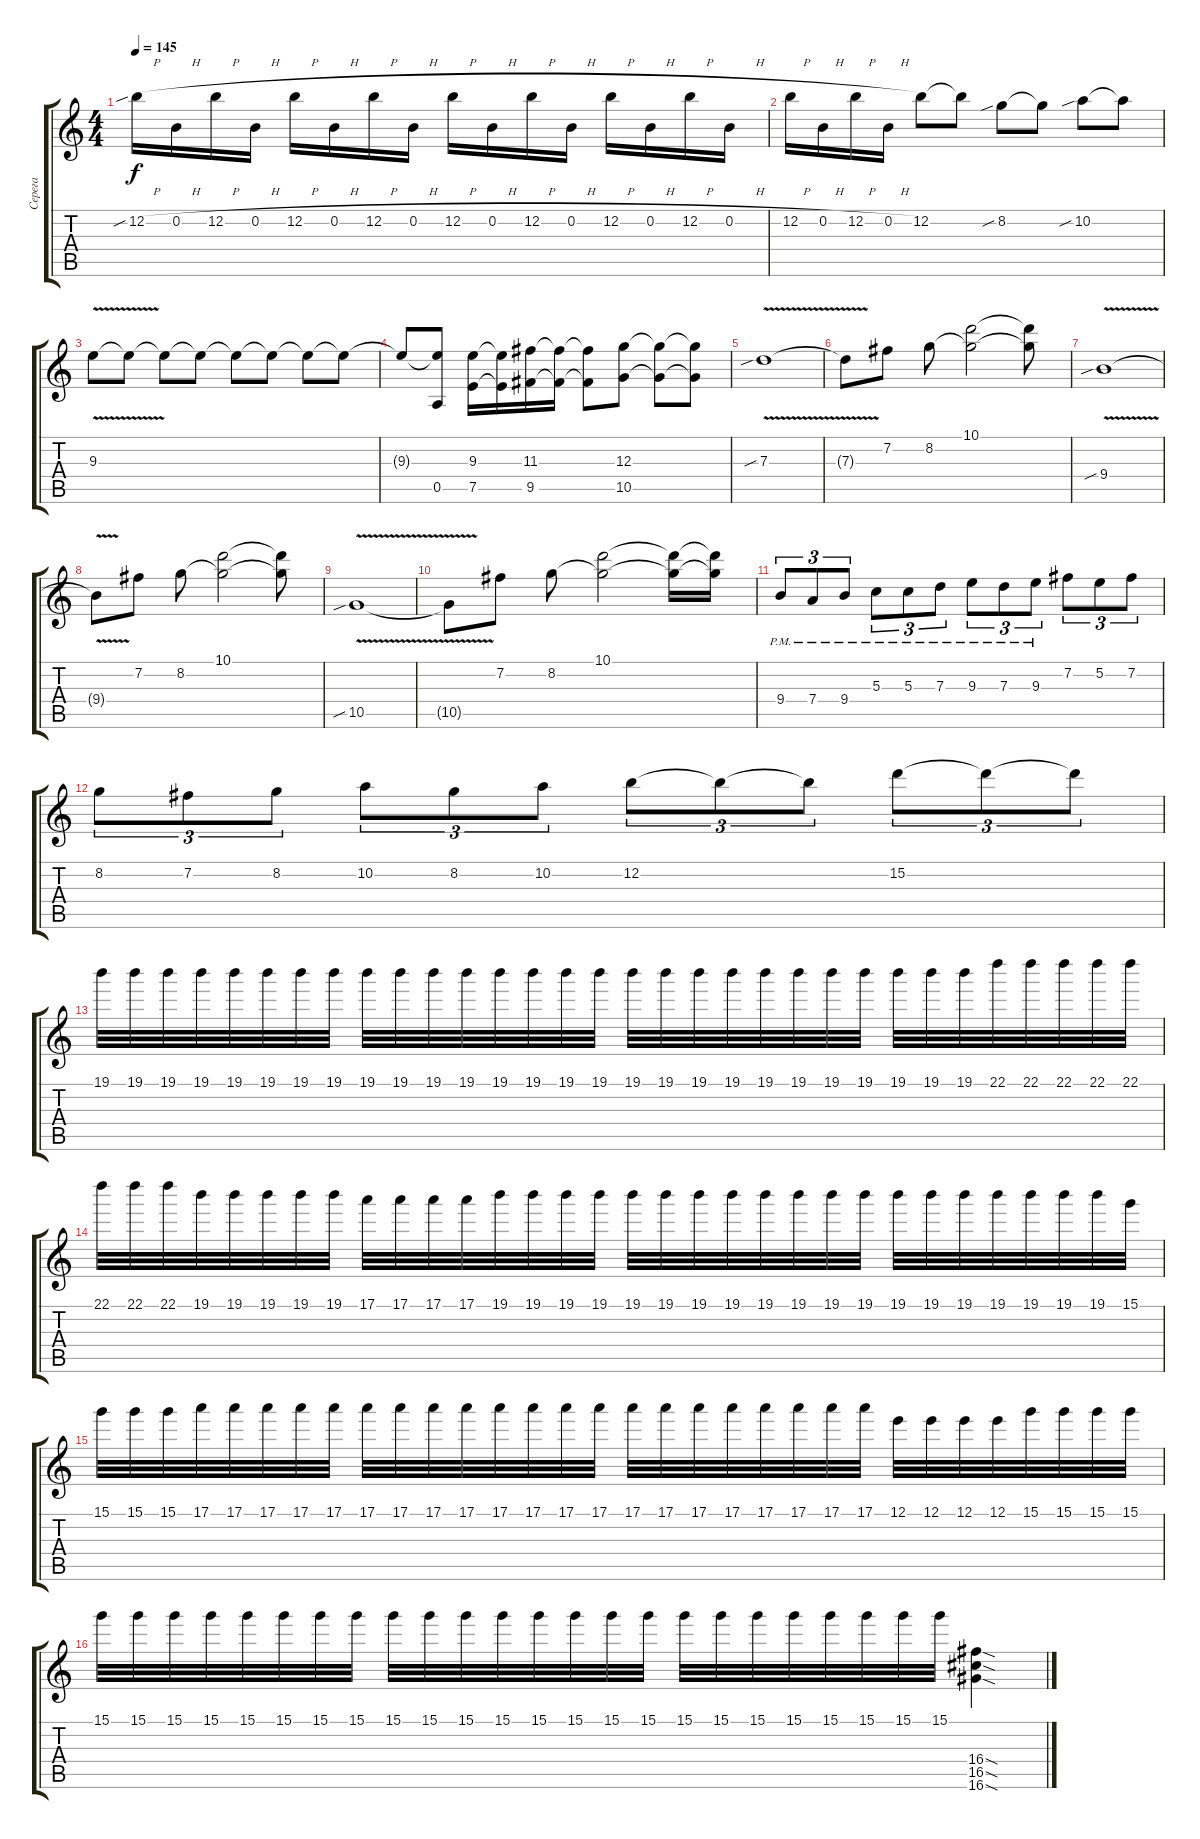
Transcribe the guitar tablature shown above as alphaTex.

\track ("Серега" "Серега") {instrument distortionguitar}
\staff {score tabs}
\tuning (E4 B3 G3 D3 A2 E2) {hide}
\ts (4 4)
\tempo 145
\clef g2
\ks c
12.2{sib h}.16{dy f} 0.2{h}.16 12.2{h}.16 0.2{h}.16 12.2{h}.16 0.2{h}.16 12.2{h}.16 0.2{h}.16 12.2{h}.16 0.2{h}.16 12.2{h}.16 0.2{h}.16 12.2{h}.16 0.2{h}.16 12.2{h}.16 0.2{h}.16 |
12.2{h}.16 0.2{h}.16 12.2{h}.16 0.2{h}.16 12.2.8 12.2{t}.8 8.2{sib}.8 8.2{t}.8 10.2{sib}.8 10.2{t}.8 |
9.3{v}.8 9.3{t}.8 9.3{t}.8 9.3{t}.8 9.3{t}.8 9.3{t}.8 9.3{t}.8 9.3{t}.8 |
9.3{t}.8 (9.3{t} 0.5).8 (9.3 7.5).16 (9.3{t} 7.5{t}).16 (11.3 9.5).16 (11.3{t} 9.5{t}).16 (11.3{t} 9.5{t}).8 (12.3 10.5).8 (12.3{t} 10.5{t}).8 (12.3{t} 10.5{t}).8 |
7.3{v sib}.1 |
7.3{t}.8 7.2.8 8.2.8 (10.1 8.2{t}).2 (10.1{t} 8.2{t}).8 |
9.4{v sib}.1 |
9.4{t}.8 7.2.8 8.2.8 (10.1 8.2{t}).2 (10.1{t} 8.2{t}).8 |
10.5{v sib}.1 |
10.5{t}.8 7.2.8 8.2.8 (10.1 8.2{t}).2 (10.1{t} 8.2{t}).16 (10.1{t} 8.2{t}).16 |
9.4{pm}.8{tu (3 2)} 7.4{pm}.8{tu (3 2)} 9.4{pm}.8{tu (3 2)} 5.3{pm}.8{tu (3 2)} 5.3{pm}.8{tu (3 2)} 7.3{pm}.8{tu (3 2)} 9.3{pm}.8{tu (3 2)} 7.3{pm}.8{tu (3 2)} 9.3{pm}.8{tu (3 2)} 7.2.8{tu (3 2)} 5.2.8{tu (3 2)} 7.2.8{tu (3 2)} |
8.2.8{tu (3 2)} 7.2.8{tu (3 2)} 8.2.8{tu (3 2)} 10.2.8{tu (3 2)} 8.2.8{tu (3 2)} 10.2.8{tu (3 2)} 12.2.8{tu (3 2)} 12.2{t}.8{tu (3 2)} 12.2{t}.8{tu (3 2)} 15.2.8{tu (3 2)} 15.2{t}.8{tu (3 2)} 15.2{t}.8{tu (3 2)} |
19.1.32 19.1.32 19.1.32 19.1.32 19.1.32 19.1.32 19.1.32 19.1.32 19.1.32 19.1.32 19.1.32 19.1.32 19.1.32 19.1.32 19.1.32 19.1.32 19.1.32 19.1.32 19.1.32 19.1.32 19.1.32 19.1.32 19.1.32 19.1.32 19.1.32 19.1.32 19.1.32 22.1.32 22.1.32 22.1.32 22.1.32 22.1.32 |
22.1.32 22.1.32 22.1.32 19.1.32 19.1.32 19.1.32 19.1.32 19.1.32 17.1.32 17.1.32 17.1.32 17.1.32 19.1.32 19.1.32 19.1.32 19.1.32 19.1.32 19.1.32 19.1.32 19.1.32 19.1.32 19.1.32 19.1.32 19.1.32 19.1.32 19.1.32 19.1.32 19.1.32 19.1.32 19.1.32 19.1.32 15.1.32 |
15.1.32 15.1.32 15.1.32 17.1.32 17.1.32 17.1.32 17.1.32 17.1.32 17.1.32 17.1.32 17.1.32 17.1.32 17.1.32 17.1.32 17.1.32 17.1.32 17.1.32 17.1.32 17.1.32 17.1.32 17.1.32 17.1.32 17.1.32 17.1.32 12.1.32 12.1.32 12.1.32 12.1.32 15.1.32 15.1.32 15.1.32 15.1.32 |
15.1.32 15.1.32 15.1.32 15.1.32 15.1.32 15.1.32 15.1.32 15.1.32 15.1.32 15.1.32 15.1.32 15.1.32 15.1.32 15.1.32 15.1.32 15.1.32 15.1.32 15.1.32 15.1.32 15.1.32 15.1.32 15.1.32 15.1.32 15.1.32 (16.4{sod} 16.5{sod} 16.6{sod}).4
